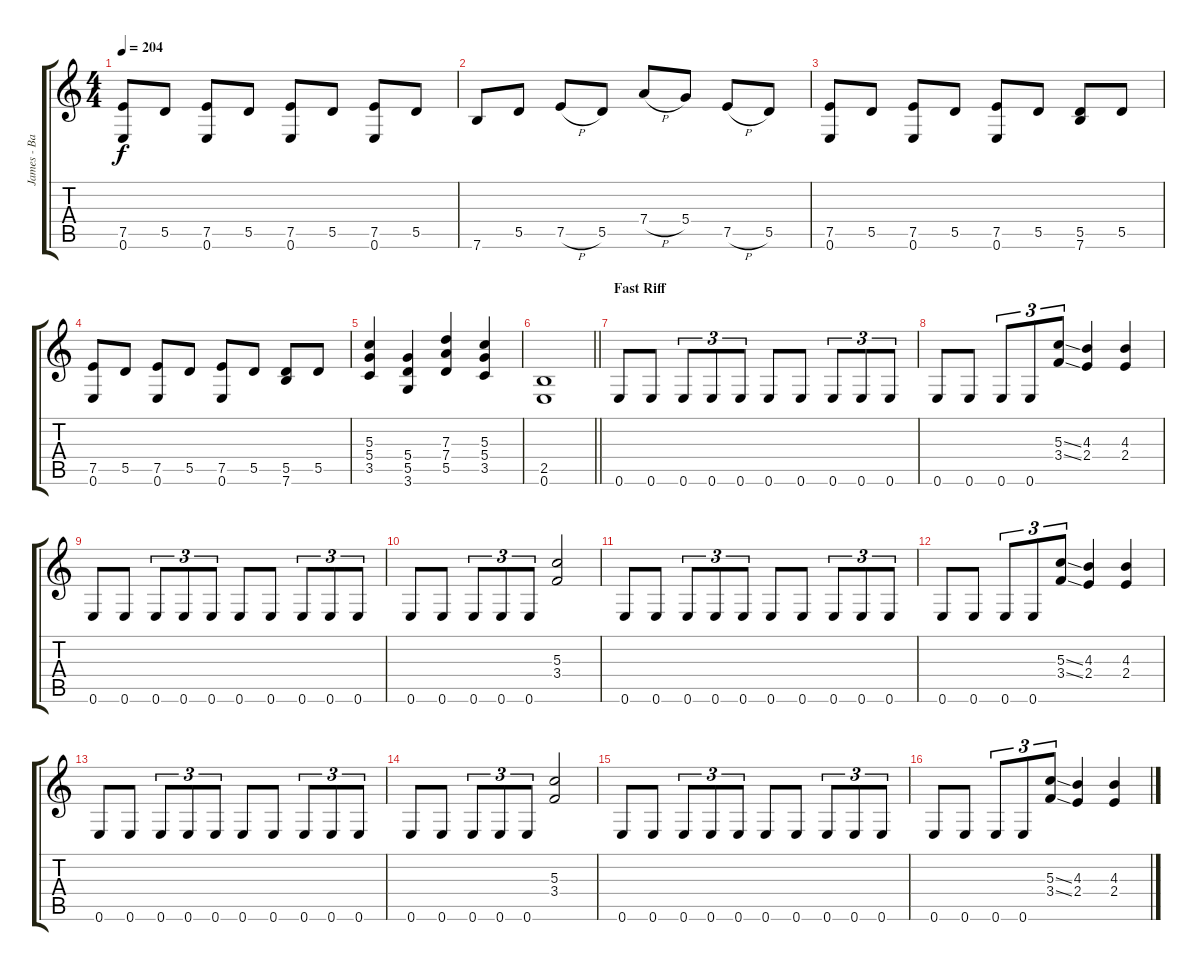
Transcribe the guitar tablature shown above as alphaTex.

\track ("James - Back Guitar" "James - Ba") {solo instrument overdrivenguitar}
\staff {score tabs}
\tuning (E4 B3 G3 D3 A2 E2) {hide}
\ts (4 4)
\tempo 204
\clef g2
\ks c
(7.5 0.6).8{dy f} 5.5.8 (7.5 0.6).8 5.5.8 (7.5 0.6).8 5.5.8 (7.5 0.6).8 5.5.8 |
7.6.8 5.5.8 7.5{h}.8 5.5.8 7.4{h}.8 5.4.8 7.5{h}.8 5.5.8 |
(7.5 0.6).8 5.5.8 (7.5 0.6).8 5.5.8 (7.5 0.6).8 5.5.8 (5.5 7.6).8 5.5.8 |
(7.5 0.6).8 5.5.8 (7.5 0.6).8 5.5.8 (7.5 0.6).8 5.5.8 (5.5 7.6).8 5.5.8 |
(5.3 5.4 3.5).4 (5.4 5.5 3.6).4 (7.3 7.4 5.5).4 (5.3 5.4 3.5).4 |
\barLineRight lightlight
(2.5 0.6).1 |
\section ("" "Fast Riff")
0.6.8 0.6.8 0.6.8{tu (3 2)} 0.6.8{tu (3 2)} 0.6.8{tu (3 2)} 0.6.8 0.6.8 0.6.8{tu (3 2)} 0.6.8{tu (3 2)} 0.6.8{tu (3 2)} |
0.6.8 0.6.8 0.6.8{tu (3 2)} 0.6.8{tu (3 2)} (5.3{ss} 3.4{ss}).8{tu (3 2)} (4.3 2.4).4 (4.3 2.4).4 |
0.6.8 0.6.8 0.6.8{tu (3 2)} 0.6.8{tu (3 2)} 0.6.8{tu (3 2)} 0.6.8 0.6.8 0.6.8{tu (3 2)} 0.6.8{tu (3 2)} 0.6.8{tu (3 2)} |
0.6.8 0.6.8 0.6.8{tu (3 2)} 0.6.8{tu (3 2)} 0.6.8{tu (3 2)} (5.3 3.4).2 |
0.6.8 0.6.8 0.6.8{tu (3 2)} 0.6.8{tu (3 2)} 0.6.8{tu (3 2)} 0.6.8 0.6.8 0.6.8{tu (3 2)} 0.6.8{tu (3 2)} 0.6.8{tu (3 2)} |
0.6.8 0.6.8 0.6.8{tu (3 2)} 0.6.8{tu (3 2)} (5.3{ss} 3.4{ss}).8{tu (3 2)} (4.3 2.4).4 (4.3 2.4).4 |
0.6.8 0.6.8 0.6.8{tu (3 2)} 0.6.8{tu (3 2)} 0.6.8{tu (3 2)} 0.6.8 0.6.8 0.6.8{tu (3 2)} 0.6.8{tu (3 2)} 0.6.8{tu (3 2)} |
0.6.8 0.6.8 0.6.8{tu (3 2)} 0.6.8{tu (3 2)} 0.6.8{tu (3 2)} (5.3 3.4).2 |
0.6.8 0.6.8 0.6.8{tu (3 2)} 0.6.8{tu (3 2)} 0.6.8{tu (3 2)} 0.6.8 0.6.8 0.6.8{tu (3 2)} 0.6.8{tu (3 2)} 0.6.8{tu (3 2)} |
0.6.8 0.6.8 0.6.8{tu (3 2)} 0.6.8{tu (3 2)} (5.3{ss} 3.4{ss}).8{tu (3 2)} (4.3 2.4).4 (4.3 2.4).4
